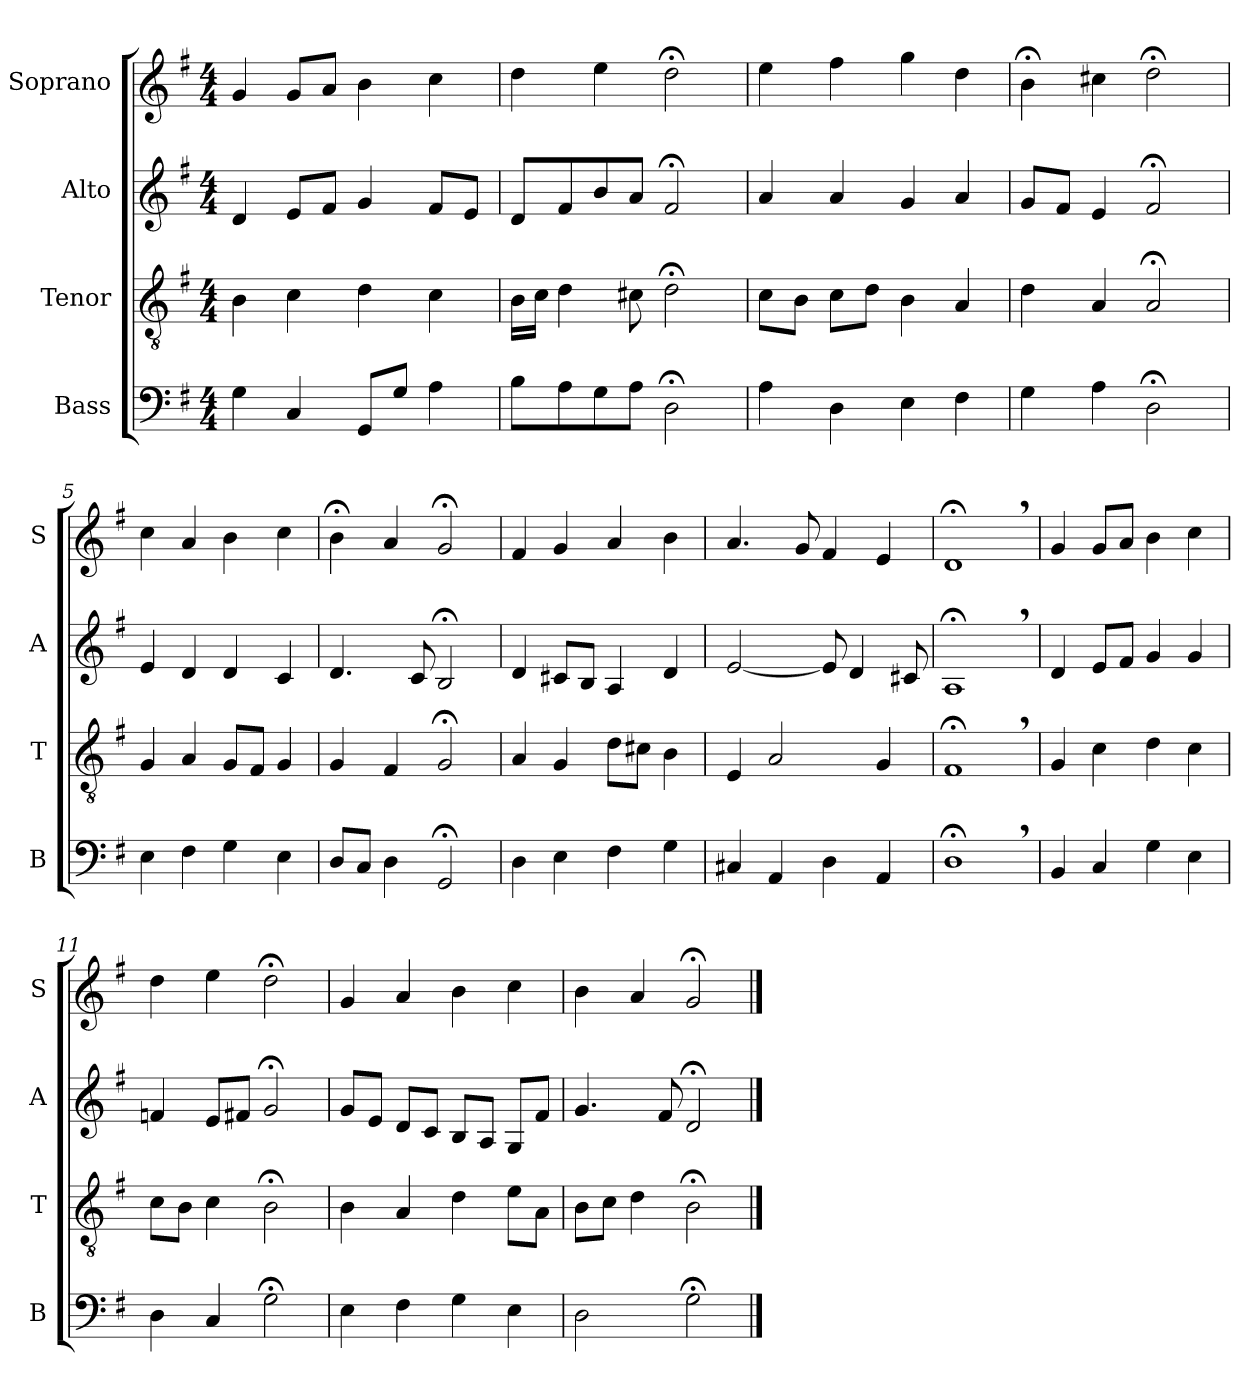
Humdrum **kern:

**kern	**kern	**kern	**kern
*part4	*part3	*part2	*part1
*staff4	*staff3	*staff2	*staff1
*I"Bass	*I"Tenor	*I"Alto	*I"Soprano
*I'B	*I'T	*I'A	*I'S
*clefF4	*clefGv2	*clefG2	*clefG2
*k[f#]	*k[f#]	*k[f#]	*k[f#]
*M4/4	*M4/4	*M4/4	*M4/4
=1	=1	=1	=1
4G\	4B\	4d/	4g/
4C/	4c\	8e/L	8g/L
.	.	8f#/J	8a/J
8GG/L	4d\	4g/	4b:\
8G/J	.	.	.
4A\	4c\	8f#/L	4cc\
.	.	8e/J	.
=2	=2	=2	=2
8B\L	16B\LL	8d/L	4dd\
.	16c\JJ	.	.
8A\	4d\	8f#/	.
8G\	.	8b/	4ee\
8A\J	8c#X\	8a/J	.
2D;<\	2d;<\	2f#;</	2dd;<\
=3	=3	=3	=3
4A\	8c\L	4a/	4ee\
.	8B\J	.	.
4D\	8c\L	4a/	4ff#\
.	8d\J	.	.
4E\	4B\	4g/	4gg\
4F#\	4A/	4a/	4dd\
=4	=4	=4	=4
4G\	4d\	8g/L	4b;<\
.	.	8f#/J	.
4A\	4A/	4e/	4cc#X\
2D;<\	2A;</	2f#;</	2dd;<\
=5	=5	=5	=5
4E\	4G/	4e/	4cc\
4F#\	4A/	4d/	4a/
4G\	8G/L	4d/	4b\
.	8F#/J	.	.
4E\	4G/	4c/	4cc\
=6	=6	=6	=6
8D/L	4G/	4.d/	4b;<\
8C/J	.	.	.
4D\	4F#/	.	4a/
.	.	8c/	.
2GG;</	2G;</	2B;</	2g;</
=7	=7	=7	=7
4D\	4A/	4d/	4f#/
4E\	4G/	8c#X/L	4g/
.	.	8B/J	.
4F#\	8d\L	4A/	4a/
.	8c#X\J	.	.
4G\	4B\	4d/	4b\
=8	=8	=8	=8
4C#X/	4E/	[2e/	4.a/
4AA/	2A/	.	.
.	.	.	8g/
4D\	.	8e/]	4f#/
.	.	4d/	.
4AA/	4G/	.	4e/
.	.	8c#X/	.
=9	=9	=9	=9
1D;<,\	1F#;<,/	1A;<,/	1d;<,/
=10	=10	=10	=10
4BB/	4G/	4d/	4g/
4C/	4c\	8e/L	8g/L
.	.	8f#/J	8a/J
4G\	4d\	4g/	4b\
4E\	4c\	4g/	4cc\
=11	=11	=11	=11
4D\	8c\L	4fn/	4dd:\
.	8B\J	.	.
4C/	4c\	8e/L	4ee\
.	.	8f#X/J	.
2G;<\	2B;<\	2g;</	2dd;<\
=12	=12	=12	=12
4E\	4B\	8g/L	4g/
.	.	8e/J	.
4F#\	4A/	8d/L	4a/
.	.	8c/J	.
4G\	4d\	8B/L	4b\
.	.	8A/J	.
4E\	8e\L	8G/L	4cc\
.	8A\J	8f#/J	.
=13	=13	=13	=13
2D\	8B\L	4.g/	4b\
.	8c\J	.	.
.	4d\	.	4a/
.	.	8f#/	.
2G;<\	2B;<\	2d;</	2g;</
==	==	==	==
*-	*-	*-	*-
